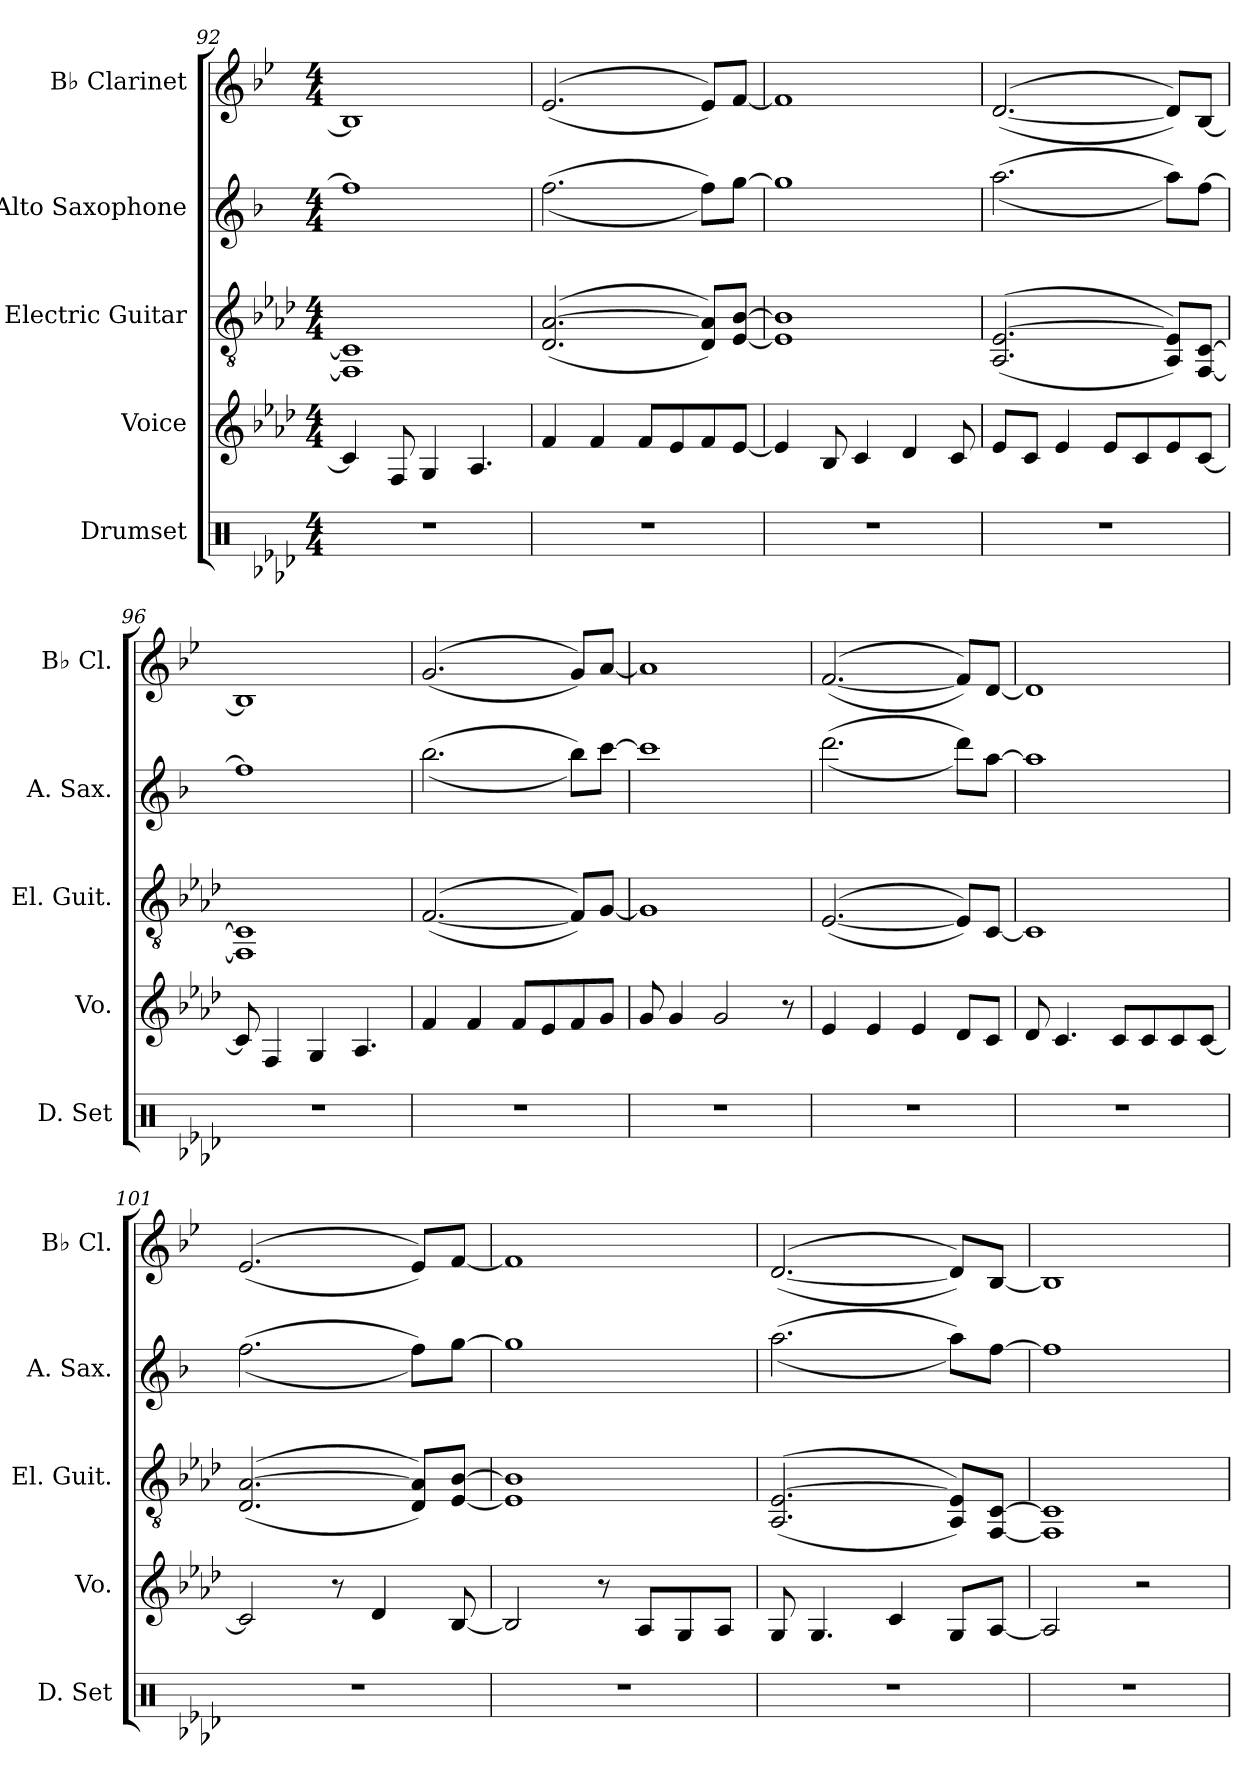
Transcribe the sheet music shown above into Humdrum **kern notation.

**kern	**kern	**kern	**kern	**kern
*part5	*part4	*part3	*part2	*part1
*staff5	*staff4	*staff3	*staff2	*staff1
*I"Drumset	*I"Voice	*I"Electric Guitar	*I"Alto Saxophone	*I"B♭ Clarinet
*I'D. Set	*I'Vo.	*I'El. Guit.	*I'A. Sax.	*I'B♭ Cl.
*clefX	*clefG2	*clefGv2	*clefG2	*clefG2
*	*	*	*ITrd5c9	*ITrd1c2
*k[b-e-a-d-]	*k[b-e-a-d-]	*k[b-e-a-d-]	*k[b-e-a-d-]	*k[b-e-a-d-]
*M4/4	*M4/4	*M4/4	*M4/4	*M4/4
=92	=92	=92	=92	=92
1r	4c/]	1FF] 1C]	1a-]	1A-]
.	8F/	.	.	.
.	4G/	.	.	.
.	4.A-/	.	.	.
!!LO:PB:g=z
=93	=93	=93	=93	=93
1r	4f/	(>(>2.D-/ [2.A-/	(>(>2.a-\	(<(<2.d-/
.	4f/	.	.	.
.	8f/L	.	.	.
.	8e-/	.	.	.
.	8f/	8D-/ 8A-/]L))	8a-\L))	8d-/L))
.	[8e-/J	[8E-/ [8B-/J	[8b-\J	[8e-/J
=94	=94	=94	=94	=94
1r	4e-/]	1E-] 1B-]	1b-]	1e-]
.	8B-/	.	.	.
.	4c/	.	.	.
.	4d-/	.	.	.
.	8c/	.	.	.
=95	=95	=95	=95	=95
1r	8e-/L	(>(>2.AA-/ [2.E-/	(>(>2.cc\	(>(>[2.c/
.	8c/J	.	.	.
.	4e-/	.	.	.
.	8e-/L	.	.	.
.	8c/	.	.	.
.	8e-/	8AA-/ 8E-/]L))	8cc\L))	8c/L]))
.	[8c/J	[8FF/ [8C/J	[8a-\J	[8A-/J
=96	=96	=96	=96	=96
1r	8c/]	1FF] 1C]	1a-]	1A-]
.	4F/	.	.	.
.	4G/	.	.	.
.	4.A-/	.	.	.
=97	=97	=97	=97	=97
1r	4f/	(>(>[2.F/	(>(>2.dd-\	(<(<2.f/
.	4f/	.	.	.
.	8f/L	.	.	.
.	8e-/	.	.	.
.	8f/	8F/L]))	8dd-\L))	8f/L))
.	8g/J	[8G/J	[8ee-\J	[8g/J
=98	=98	=98	=98	=98
1r	8g/	1G]	1ee-]	1g]
.	4g/	.	.	.
.	2g/	.	.	.
.	8r	.	.	.
!!LO:LB:g=z
=99	=99	=99	=99	=99
1r	4e-/	(>(>[2.E-/	(>(>2.ff\	(>(>[2.e-/
.	4e-/	.	.	.
.	4e-/	.	.	.
.	8d-/L	8E-/L]))	8ff\L))	8e-/L]))
.	8c/J	[8C/J	[8cc\J	[8c/J
=100	=100	=100	=100	=100
1r	8d-/	1C]	1cc]	1c]
.	4.c/	.	.	.
.	8c/L	.	.	.
.	8c/	.	.	.
.	8c/	.	.	.
.	[8c/J	.	.	.
=101	=101	=101	=101	=101
1r	2c/]	(>(>2.D-/ [2.A-/	(>(>2.a-\	(<(<2.d-/
.	8r	.	.	.
.	4d-/	.	.	.
.	.	8D-/ 8A-/]L))	8a-\L))	8d-/L))
.	[8B-/	[8E-/ [8B-/J	[8b-\J	[8e-/J
=102	=102	=102	=102	=102
1r	2B-/]	1E-] 1B-]	1b-]	1e-]
.	8r	.	.	.
.	8A-/L	.	.	.
.	8G/	.	.	.
.	8A-/J	.	.	.
=103	=103	=103	=103	=103
1r	8G/	(>(>2.AA-/ [2.E-/	(>(>2.cc\	(>(>[2.c/
.	4.G/	.	.	.
.	4c/	.	.	.
.	8G/L	8AA-/ 8E-/]L))	8cc\L))	8c/L]))
.	[8A-/J	[8FF/ [8C/J	[8a-\J	[8A-/J
=104	=104	=104	=104	=104
1r	2A-/]	1FF] 1C]	1a-]	1A-]
.	2r	.	.	.
=	=	=	=	=
*-	*-	*-	*-	*-
